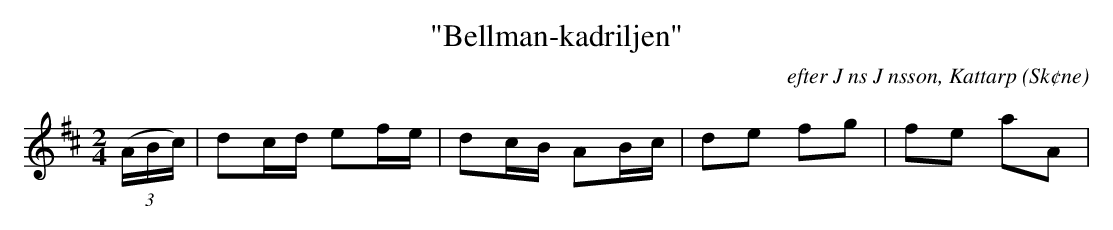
X:1
T:"Bellman-kadriljen"
C:efter J ns J nsson, Kattarp
O:Sk¢ne
M:2/4
L:1/8
K:D
((3A/B/c/) | dc/d/ ef/e/ | dc/B/ AB/c/ | de fg | fe aA |
